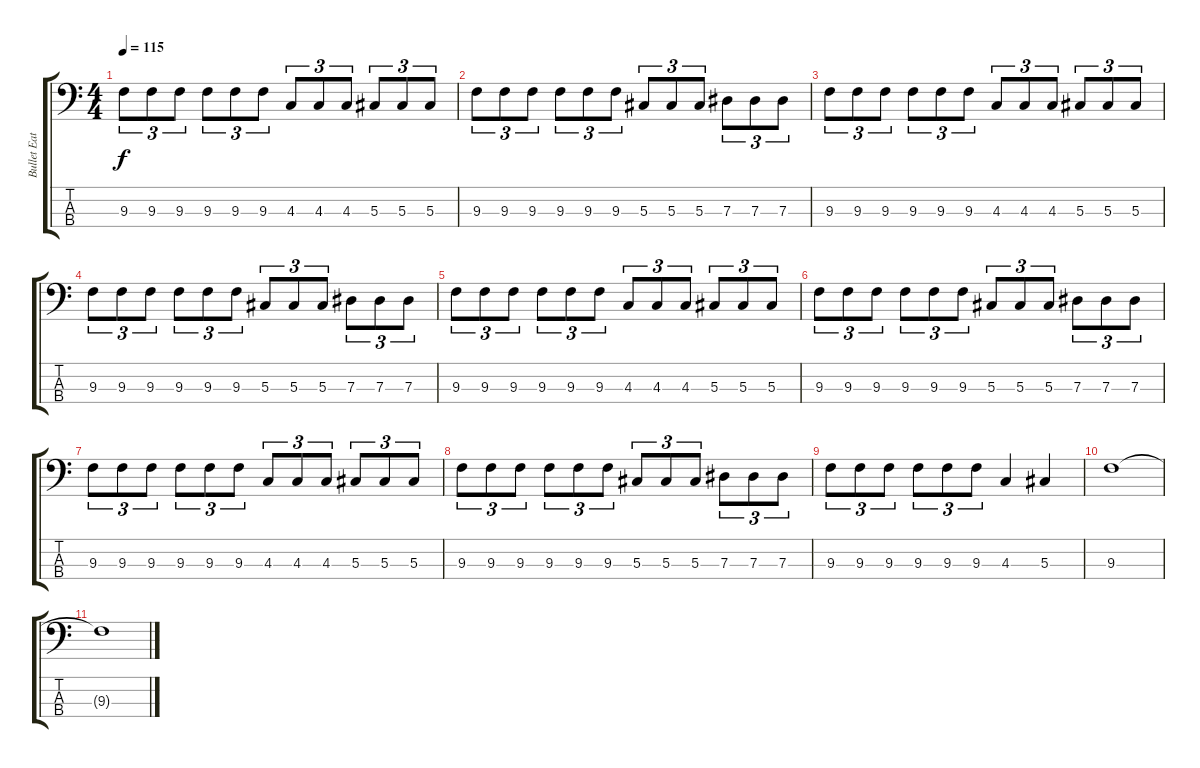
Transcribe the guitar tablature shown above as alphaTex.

\track ("Bullet Eater" "Bullet Eat") {instrument electricbasspick}
\staff {score tabs}
\tuning (Gb2 Db2 Ab1 Eb1) {hide}
\ts (4 4)
\tempo 115
\clef f4
\ks c
9.3.8{tu (3 2) dy f} 9.3.8{tu (3 2)} 9.3.8{tu (3 2)} 9.3.8{tu (3 2)} 9.3.8{tu (3 2)} 9.3.8{tu (3 2)} 4.3.8{tu (3 2)} 4.3.8{tu (3 2)} 4.3.8{tu (3 2)} 5.3.8{tu (3 2)} 5.3.8{tu (3 2)} 5.3.8{tu (3 2)} |
9.3.8{tu (3 2)} 9.3.8{tu (3 2)} 9.3.8{tu (3 2)} 9.3.8{tu (3 2)} 9.3.8{tu (3 2)} 9.3.8{tu (3 2)} 5.3.8{tu (3 2)} 5.3.8{tu (3 2)} 5.3.8{tu (3 2)} 7.3.8{tu (3 2)} 7.3.8{tu (3 2)} 7.3.8{tu (3 2)} |
9.3.8{tu (3 2)} 9.3.8{tu (3 2)} 9.3.8{tu (3 2)} 9.3.8{tu (3 2)} 9.3.8{tu (3 2)} 9.3.8{tu (3 2)} 4.3.8{tu (3 2)} 4.3.8{tu (3 2)} 4.3.8{tu (3 2)} 5.3.8{tu (3 2)} 5.3.8{tu (3 2)} 5.3.8{tu (3 2)} |
9.3.8{tu (3 2)} 9.3.8{tu (3 2)} 9.3.8{tu (3 2)} 9.3.8{tu (3 2)} 9.3.8{tu (3 2)} 9.3.8{tu (3 2)} 5.3.8{tu (3 2)} 5.3.8{tu (3 2)} 5.3.8{tu (3 2)} 7.3.8{tu (3 2)} 7.3.8{tu (3 2)} 7.3.8{tu (3 2)} |
9.3.8{tu (3 2)} 9.3.8{tu (3 2)} 9.3.8{tu (3 2)} 9.3.8{tu (3 2)} 9.3.8{tu (3 2)} 9.3.8{tu (3 2)} 4.3.8{tu (3 2)} 4.3.8{tu (3 2)} 4.3.8{tu (3 2)} 5.3.8{tu (3 2)} 5.3.8{tu (3 2)} 5.3.8{tu (3 2)} |
9.3.8{tu (3 2)} 9.3.8{tu (3 2)} 9.3.8{tu (3 2)} 9.3.8{tu (3 2)} 9.3.8{tu (3 2)} 9.3.8{tu (3 2)} 5.3.8{tu (3 2)} 5.3.8{tu (3 2)} 5.3.8{tu (3 2)} 7.3.8{tu (3 2)} 7.3.8{tu (3 2)} 7.3.8{tu (3 2)} |
9.3.8{tu (3 2)} 9.3.8{tu (3 2)} 9.3.8{tu (3 2)} 9.3.8{tu (3 2)} 9.3.8{tu (3 2)} 9.3.8{tu (3 2)} 4.3.8{tu (3 2)} 4.3.8{tu (3 2)} 4.3.8{tu (3 2)} 5.3.8{tu (3 2)} 5.3.8{tu (3 2)} 5.3.8{tu (3 2)} |
9.3.8{tu (3 2)} 9.3.8{tu (3 2)} 9.3.8{tu (3 2)} 9.3.8{tu (3 2)} 9.3.8{tu (3 2)} 9.3.8{tu (3 2)} 5.3.8{tu (3 2)} 5.3.8{tu (3 2)} 5.3.8{tu (3 2)} 7.3.8{tu (3 2)} 7.3.8{tu (3 2)} 7.3.8{tu (3 2)} |
9.3.8{tu (3 2)} 9.3.8{tu (3 2)} 9.3.8{tu (3 2)} 9.3.8{tu (3 2)} 9.3.8{tu (3 2)} 9.3.8{tu (3 2)} 4.3.4 5.3.4 |
9.3.1 |
9.3{t}.1
